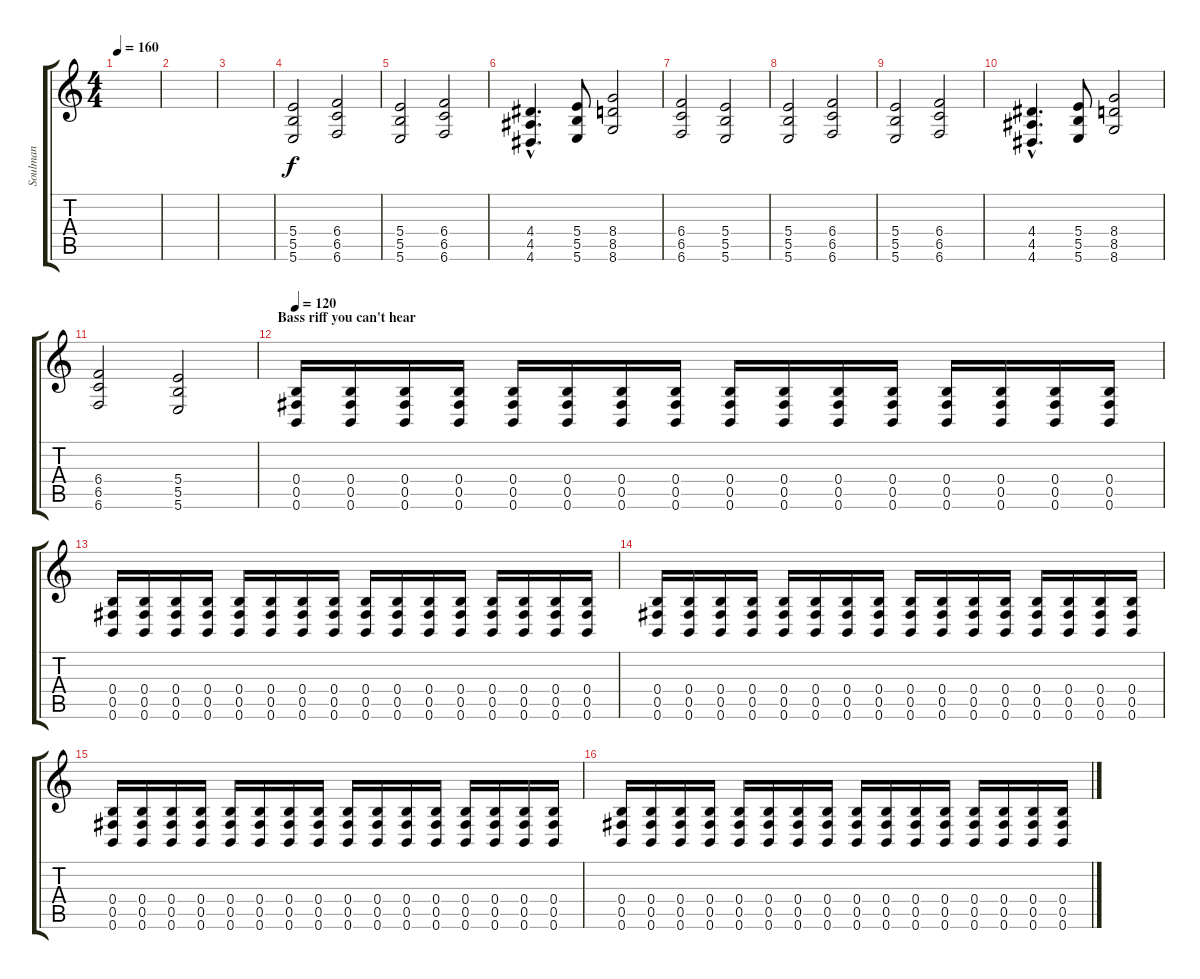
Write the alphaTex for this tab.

\track ("Soulman" "Soulman") {instrument distortionguitar}
\staff {score tabs}
\tuning (Db4 Ab3 E3 B2 Gb2 B1) {hide}
\ts (4 4)
\tempo 160
\clef g2
\ks c
|
|
|
(5.4 5.5 5.6).2 (6.4 6.5 6.6).2 |
(5.4 5.5 5.6).2 (6.4 6.5 6.6).2 |
(4.4{hac} 4.5{hac} 4.6{hac}).4{d} (5.4 5.5 5.6).8 (8.4 8.5 8.6).2 |
(6.4 6.5 6.6).2 (5.4 5.5 5.6).2 |
(5.4 5.5 5.6).2 (6.4 6.5 6.6).2 |
(5.4 5.5 5.6).2 (6.4 6.5 6.6).2 |
(4.4{hac} 4.5{hac} 4.6{hac}).4{d} (5.4 5.5 5.6).8 (8.4 8.5 8.6).2 |
(6.4 6.5 6.6).2 (5.4 5.5 5.6).2 |
\section ("" "Bass riff you can't hear")
\tempo 120
(0.4 0.5 0.6).16 (0.4 0.5 0.6).16 (0.4 0.5 0.6).16 (0.4 0.5 0.6).16 (0.4 0.5 0.6).16 (0.4 0.5 0.6).16 (0.4 0.5 0.6).16 (0.4 0.5 0.6).16 (0.4 0.5 0.6).16 (0.4 0.5 0.6).16 (0.4 0.5 0.6).16 (0.4 0.5 0.6).16 (0.4 0.5 0.6).16 (0.4 0.5 0.6).16 (0.4 0.5 0.6).16 (0.4 0.5 0.6).16 |
(0.4 0.5 0.6).16 (0.4 0.5 0.6).16 (0.4 0.5 0.6).16 (0.4 0.5 0.6).16 (0.4 0.5 0.6).16 (0.4 0.5 0.6).16 (0.4 0.5 0.6).16 (0.4 0.5 0.6).16 (0.4 0.5 0.6).16 (0.4 0.5 0.6).16 (0.4 0.5 0.6).16 (0.4 0.5 0.6).16 (0.4 0.5 0.6).16 (0.4 0.5 0.6).16 (0.4 0.5 0.6).16 (0.4 0.5 0.6).16 |
(0.4 0.5 0.6).16 (0.4 0.5 0.6).16 (0.4 0.5 0.6).16 (0.4 0.5 0.6).16 (0.4 0.5 0.6).16 (0.4 0.5 0.6).16 (0.4 0.5 0.6).16 (0.4 0.5 0.6).16 (0.4 0.5 0.6).16 (0.4 0.5 0.6).16 (0.4 0.5 0.6).16 (0.4 0.5 0.6).16 (0.4 0.5 0.6).16 (0.4 0.5 0.6).16 (0.4 0.5 0.6).16 (0.4 0.5 0.6).16 |
(0.4 0.5 0.6).16 (0.4 0.5 0.6).16 (0.4 0.5 0.6).16 (0.4 0.5 0.6).16 (0.4 0.5 0.6).16 (0.4 0.5 0.6).16 (0.4 0.5 0.6).16 (0.4 0.5 0.6).16 (0.4 0.5 0.6).16 (0.4 0.5 0.6).16 (0.4 0.5 0.6).16 (0.4 0.5 0.6).16 (0.4 0.5 0.6).16 (0.4 0.5 0.6).16 (0.4 0.5 0.6).16 (0.4 0.5 0.6).16 |
(0.4 0.5 0.6).16 (0.4 0.5 0.6).16 (0.4 0.5 0.6).16 (0.4 0.5 0.6).16 (0.4 0.5 0.6).16 (0.4 0.5 0.6).16 (0.4 0.5 0.6).16 (0.4 0.5 0.6).16 (0.4 0.5 0.6).16 (0.4 0.5 0.6).16 (0.4 0.5 0.6).16 (0.4 0.5 0.6).16 (0.4 0.5 0.6).16 (0.4 0.5 0.6).16 (0.4 0.5 0.6).16 (0.4 0.5 0.6).16
